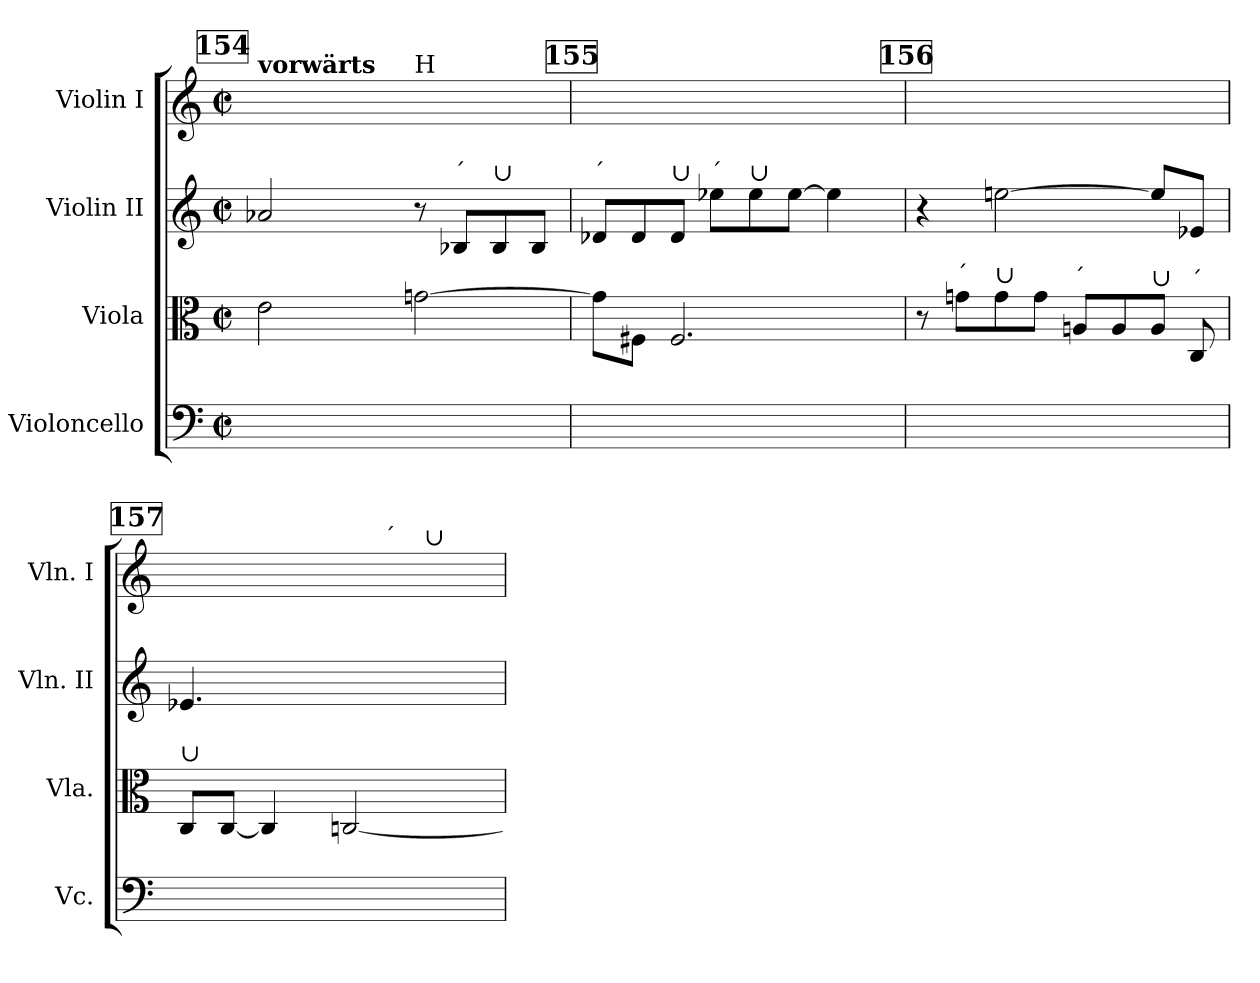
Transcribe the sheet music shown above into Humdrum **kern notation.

**kern	**kern	**kern	**kern
*part4	*part3	*part2	*part1
*staff4	*staff3	*staff2	*staff1
*I"Violoncello	*I"Viola	*I"Violin II	*I"Violin I
*I'Vc.	*I'Vla.	*I'Vln. II	*I'Vln. I
*clefF4	*clefC3	*clefG2	*clefG2
*k[]	*k[]	*k[]	*k[]
*C:	*C:	*C:	*C:
*M4/4	*M4/4	*M4/4	*M4/4
*met(c|)	*met(c|)	*met(c|)	*met(c|)
!!LO:REH:place=s1:t=154
=1	=1	=1	=1
!	!	!	!LO:TX:a:B:t=vorwärts
4.ryy	2e	2a-X	8ryy
.	.	.	8ryy
.	.	.	8ryy
8ryy	.	.	8ryy
!	!	!	!LO:TX:a:t=H
8ryy	[2gn	8r	2ryy
!	!	!LO:TX:a:t=´	!
8ryy	.	8B-XL	.
!	!	!LO:TX:a:t=∪	!
8ryy	.	8B-	.
8ryy	.	8B-J	.
!!LO:REH:place=s1:t=155
=2	=2	=2	=2
!	!	!LO:TX:a:t=´	!
8ryy	8gL]	8d-XL	4ryy
8ryy	8F#XJ	8d-	.
!	!	!LO:TX:a:t=∪	!
8ryy	2.F#	8d-J	2ryy
!	!	!LO:TX:a:t=´	!
8ryy	.	8ee-XL	.
!	!	!LO:TX:a:t=∪	!
2ryy	.	8ee-	.
.	.	[8ee-J	.
.	.	4ee-]	8ryy
.	.	.	8ryy
!!LO:REH:place=s1:t=156
=3	=3	=3	=3
2.ryy	8r	4r	8ryy
!	!LO:TX:a:t=´	!	!
.	8gnL	.	8ryy
!	!LO:TX:a:t=∪	!	!
.	8g	[2een	8ryy
.	8gJ	.	8ryy
!	!LO:TX:a:t=´	!	!
.	8AnL	.	8ryy
.	8A	.	8ryy
!	!LO:TX:a:t=∪	!	!
4ryy	8AJ	8eeL]	8ryy
!	!LO:TX:a:t=´	!	!
.	8C	8e-XJ	8ryy
!!LO:REH:place=s1:t=157
=4	=4	=4	=4
!	!LO:TX:a:t=∪	!	!
2ryy	8CL	4.e-X	2ryy
.	[8CJ	.	.
.	4C]	.	.
.	.	8ryy	.
4ryy	[2Cn	8ryy	8ryy
!	!	!	!LO:TX:a:t=´
.	.	8ryy	8ryy
!	!	!	!LO:TX:a:t=∪
4ryy	.	8ryy	8ryy
.	.	8ryy	8ryy
=	=	=	=
*-	*-	*-	*-
